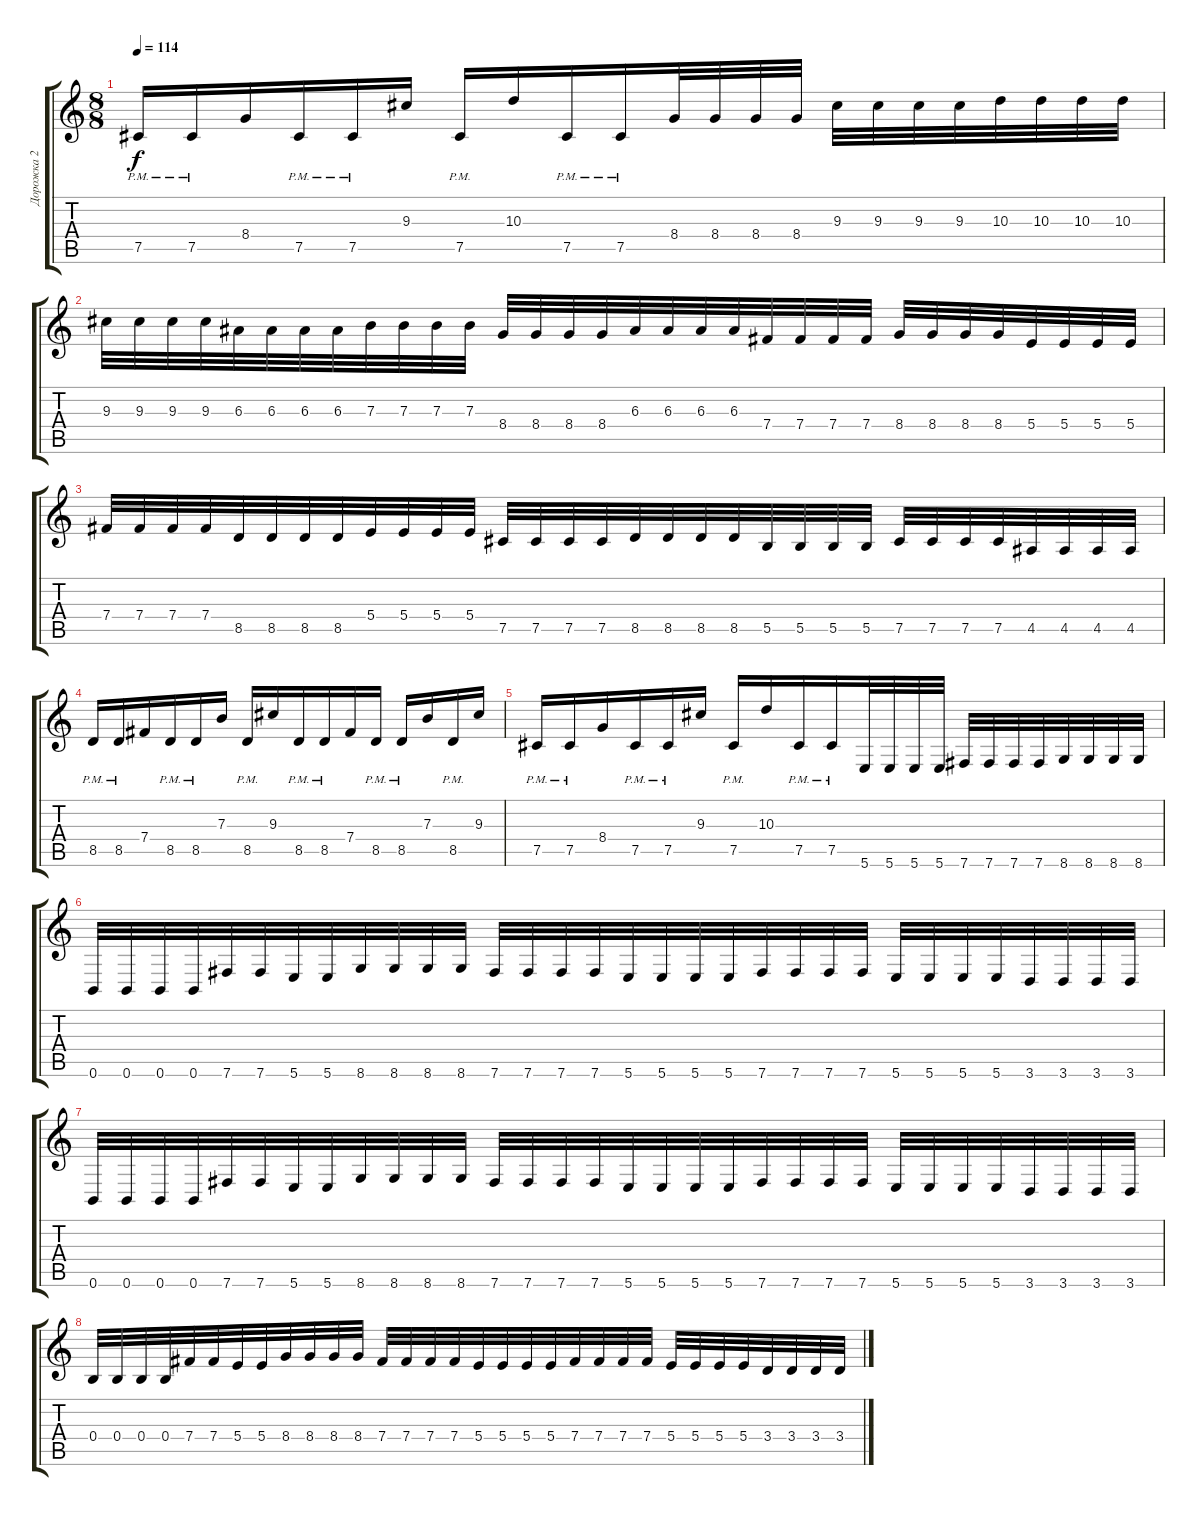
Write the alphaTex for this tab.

\track ("Дорожка 2" "Дорожка 2") {instrument distortionguitar}
\staff {score tabs}
\tuning (Db4 Ab3 E3 B2 Gb2 B1) {hide}
\ts (8 8)
\tempo 114
\clef g2
\ks c
7.5{pm}.16{dy f} 7.5{pm}.16 8.4.16 7.5{pm}.16 7.5{pm}.16 9.3.16 7.5{pm}.16 10.3.16 7.5{pm}.16 7.5{pm}.16 8.4.32 8.4.32 8.4.32 8.4.32 9.3.32 9.3.32 9.3.32 9.3.32 10.3.32 10.3.32 10.3.32 10.3.32 |
9.3.32 9.3.32 9.3.32 9.3.32 6.3.32 6.3.32 6.3.32 6.3.32 7.3.32 7.3.32 7.3.32 7.3.32 8.4.32 8.4.32 8.4.32 8.4.32 6.3.32 6.3.32 6.3.32 6.3.32 7.4.32 7.4.32 7.4.32 7.4.32 8.4.32 8.4.32 8.4.32 8.4.32 5.4.32 5.4.32 5.4.32 5.4.32 |
7.4.32 7.4.32 7.4.32 7.4.32 8.5.32 8.5.32 8.5.32 8.5.32 5.4.32 5.4.32 5.4.32 5.4.32 7.5.32 7.5.32 7.5.32 7.5.32 8.5.32 8.5.32 8.5.32 8.5.32 5.5.32 5.5.32 5.5.32 5.5.32 7.5.32 7.5.32 7.5.32 7.5.32 4.5.32 4.5.32 4.5.32 4.5.32 |
8.5{pm}.16 8.5{pm}.16 7.4.16 8.5{pm}.16 8.5{pm}.16 7.3.16 8.5{pm}.16 9.3.16 8.5{pm}.16 8.5{pm}.16 7.4.16 8.5{pm}.16 8.5{pm}.16 7.3.16 8.5{pm}.16 9.3.16 |
7.5{pm}.16 7.5{pm}.16 8.4.16 7.5{pm}.16 7.5{pm}.16 9.3.16 7.5{pm}.16 10.3.16 7.5{pm}.16 7.5{pm}.16 5.6.32 5.6.32 5.6.32 5.6.32 7.6.32 7.6.32 7.6.32 7.6.32 8.6.32 8.6.32 8.6.32 8.6.32 |
0.6.32 0.6.32 0.6.32 0.6.32 7.6.32 7.6.32 5.6.32 5.6.32 8.6.32 8.6.32 8.6.32 8.6.32 7.6.32 7.6.32 7.6.32 7.6.32 5.6.32 5.6.32 5.6.32 5.6.32 7.6.32 7.6.32 7.6.32 7.6.32 5.6.32 5.6.32 5.6.32 5.6.32 3.6.32 3.6.32 3.6.32 3.6.32 |
0.6.32 0.6.32 0.6.32 0.6.32 7.6.32 7.6.32 5.6.32 5.6.32 8.6.32 8.6.32 8.6.32 8.6.32 7.6.32 7.6.32 7.6.32 7.6.32 5.6.32 5.6.32 5.6.32 5.6.32 7.6.32 7.6.32 7.6.32 7.6.32 5.6.32 5.6.32 5.6.32 5.6.32 3.6.32 3.6.32 3.6.32 3.6.32 |
0.4.32 0.4.32 0.4.32 0.4.32 7.4.32 7.4.32 5.4.32 5.4.32 8.4.32 8.4.32 8.4.32 8.4.32 7.4.32 7.4.32 7.4.32 7.4.32 5.4.32 5.4.32 5.4.32 5.4.32 7.4.32 7.4.32 7.4.32 7.4.32 5.4.32 5.4.32 5.4.32 5.4.32 3.4.32 3.4.32 3.4.32 3.4.32
